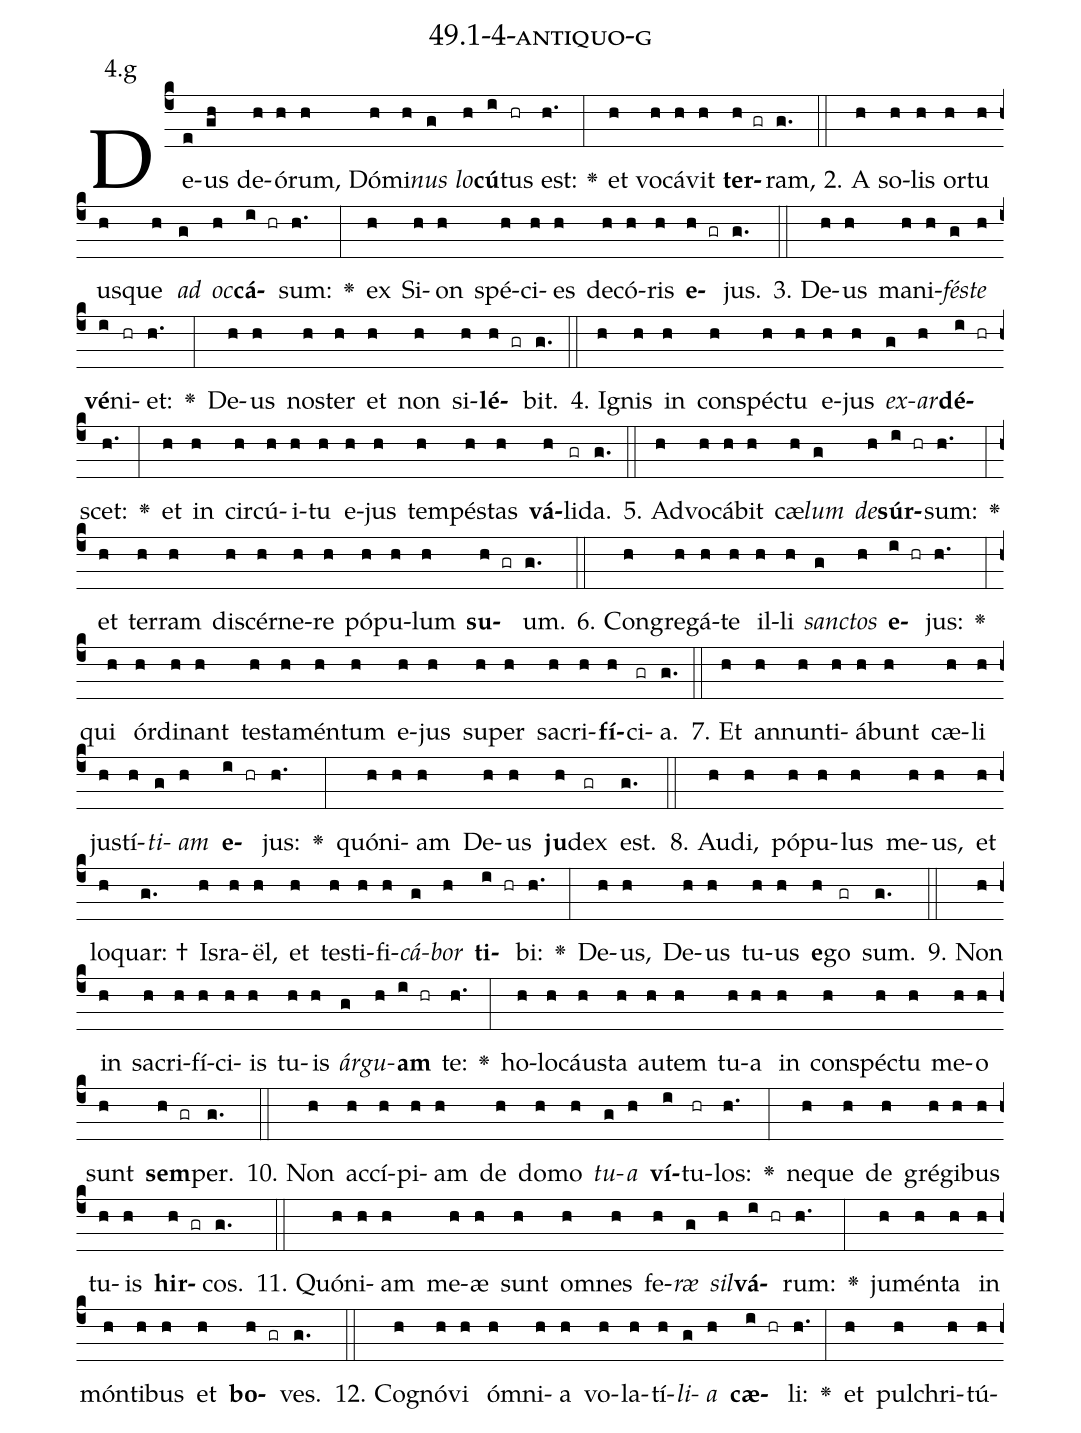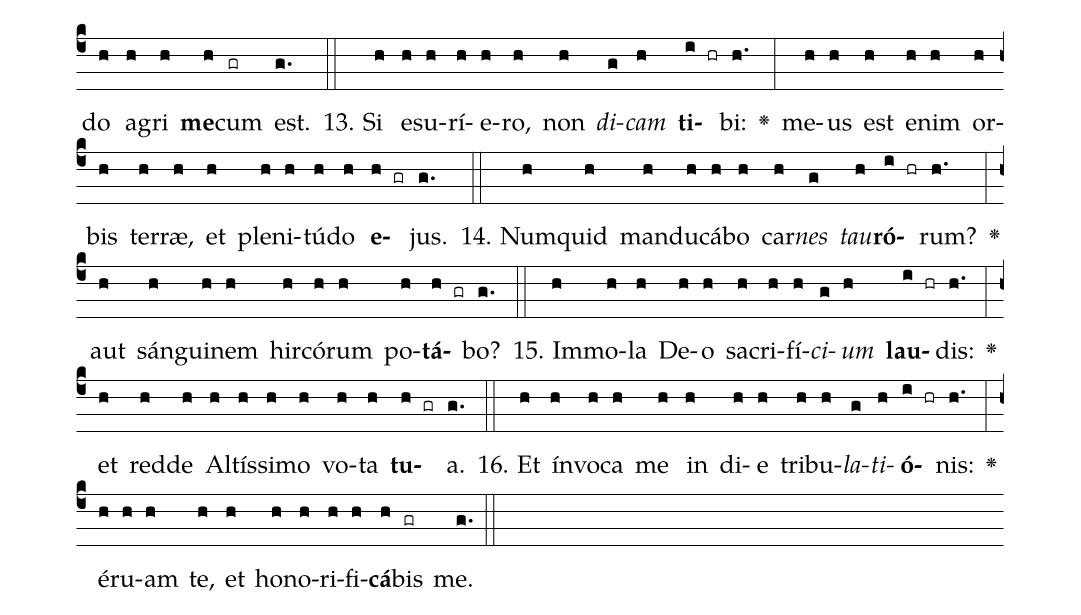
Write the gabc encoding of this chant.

name: 49.1-4-antiquo-g;
annotation: 4.g;
%%
(c4)De(e)us(gh) de(h)ó(h)rum,(h) Dó(h)mi(h)<i>nus</i>(g) <i>lo</i>(h)<b>cú</b>(i)tus(hr) est:(h.) <v>\greheightstar</v>(:) et(h) vo(h)cá(h)vit(h) <b>ter</b>(h gr)ram,(g.) (::)
2. A(h) so(h)lis(h) or(h)tu(h) us(h)que(h) <i>ad</i>(g) <i>oc</i>(h)<b>cá</b>(i hr)sum:(h.) <v>\greheightstar</v>(:) ex(h) Si(h)on(h) spé(h)ci(h)es(h) de(h)có(h)ris(h) <b>e</b>(h gr)jus.(g.) (::)
3. De(h)us(h) ma(h)ni(h)<i>fés</i>(g)<i>te</i>(h) <b>vé</b>(i)ni(hr)et:(h.) <v>\greheightstar</v>(:) De(h)us(h) nos(h)ter(h) et(h) non(h) si(h)<b>lé</b>(h gr)bit.(g.) (::)
4. I(h)gnis(h) in(h) con(h)spéc(h)tu(h) e(h)jus(h) <i>ex</i>(g)<i>ar</i>(h)<b>dé</b>(i hr)scet:(h.) <v>\greheightstar</v>(:) et(h) in(h) cir(h)cú(h)i(h)tu(h) e(h)jus(h) tem(h)pés(h)tas(h) <b>vá</b>(h)li(gr)da.(g.) (::)
5. Ad(h)vo(h)cá(h)bit(h) cæ(h)<i>lum</i>(g) <i>de</i>(h)<b>súr</b>(i hr)sum:(h.) <v>\greheightstar</v>(:) et(h) ter(h)ram(h) di(h)scér(h)ne(h)re(h) pó(h)pu(h)lum(h) <b>su</b>(h gr)um.(g.) (::)
6. Con(h)gre(h)gá(h)te(h) il(h)li(h) <i>sanc</i>(g)<i>tos</i>(h) <b>e</b>(i hr)jus:(h.) <v>\greheightstar</v>(:) qui(h) ór(h)di(h)nant(h) tes(h)ta(h)mén(h)tum(h) e(h)jus(h) su(h)per(h) sa(h)cri(h)<b>fí</b>(h)ci(gr)a.(g.) (::)
7. Et(h) an(h)nun(h)ti(h)á(h)bunt(h) cæ(h)li(h) jus(h)tí(h)<i>ti</i>(g)<i>am</i>(h) <b>e</b>(i hr)jus:(h.) <v>\greheightstar</v>(:) quón(h)i(h)am(h) De(h)us(h) <b>ju</b>(h)dex(gr) est.(g.) (::)
8. Au(h)di,(h) pó(h)pu(h)lus(h) me(h)us,(h) et(h) lo(h)quar: †(g.) Is(h)ra(h)ël,(h) et(h) tes(h)ti(h)fi(h)<i>cá</i>(g)<i>bor</i>(h) <b>ti</b>(i hr)bi:(h.) <v>\greheightstar</v>(:) De(h)us,(h) De(h)us(h) tu(h)us(h) <b>e</b>(h)go(gr) sum.(g.) (::)
9. Non(h) in(h) sa(h)cri(h)fí(h)ci(h)is(h) tu(h)is(h) <i>ár</i>(g)<i>gu</i>(h)<b>am</b>(i hr) te:(h.) <v>\greheightstar</v>(:) ho(h)lo(h)cáus(h)ta(h) au(h)tem(h) tu(h)a(h) in(h) con(h)spéc(h)tu(h) me(h)o(h) sunt(h) <b>sem</b>(h gr)per.(g.) (::)
10. Non(h) ac(h)cí(h)pi(h)am(h) de(h) do(h)mo(h) <i>tu</i>(g)<i>a</i>(h) <b>ví</b>(i)tu(hr)los:(h.) <v>\greheightstar</v>(:) ne(h)que(h) de(h) gré(h)gi(h)bus(h) tu(h)is(h) <b>hir</b>(h gr)cos.(g.) (::)
11. Quón(h)i(h)am(h) me(h)æ(h) sunt(h) om(h)nes(h) fe(h)<i>ræ</i>(g) <i>sil</i>(h)<b>vá</b>(i hr)rum:(h.) <v>\greheightstar</v>(:) ju(h)mén(h)ta(h) in(h) món(h)ti(h)bus(h) et(h) <b>bo</b>(h gr)ves.(g.) (::)
12. Co(h)gnó(h)vi(h) óm(h)ni(h)a(h) vo(h)la(h)tí(h)<i>li</i>(g)<i>a</i>(h) <b>cæ</b>(i hr)li:(h.) <v>\greheightstar</v>(:) et(h) pul(h)chri(h)tú(h)do(h) a(h)gri(h) <b>me</b>(h)cum(gr) est.(g.) (::)
13. Si(h) e(h)su(h)rí(h)e(h)ro,(h) non(h) <i>di</i>(g)<i>cam</i>(h) <b>ti</b>(i hr)bi:(h.) <v>\greheightstar</v>(:) me(h)us(h) est(h) e(h)nim(h) or(h)bis(h) ter(h)ræ,(h) et(h) ple(h)ni(h)tú(h)do(h) <b>e</b>(h gr)jus.(g.) (::)
14. Num(h)quid(h) man(h)du(h)cá(h)bo(h) car(h)<i>nes</i>(g) <i>tau</i>(h)<b>ró</b>(i hr)rum?(h.) <v>\greheightstar</v>(:) aut(h) sán(h)gui(h)nem(h) hir(h)có(h)rum(h) po(h)<b>tá</b>(h gr)bo?(g.) (::)
15. Im(h)mo(h)la(h) De(h)o(h) sa(h)cri(h)fí(h)<i>ci</i>(g)<i>um</i>(h) <b>lau</b>(i hr)dis:(h.) <v>\greheightstar</v>(:) et(h) red(h)de(h) Al(h)tís(h)si(h)mo(h) vo(h)ta(h) <b>tu</b>(h gr)a.(g.) (::)
16. Et(h) ín(h)vo(h)ca(h) me(h) in(h) di(h)e(h) tri(h)bu(h)<i>la</i>(g)<i>ti</i>(h)<b>ó</b>(i hr)nis:(h.) <v>\greheightstar</v>(:) é(h)ru(h)am(h) te,(h) et(h) ho(h)no(h)ri(h)fi(h)<b>cá</b>(h)bis(gr) me.(g.) (::)
